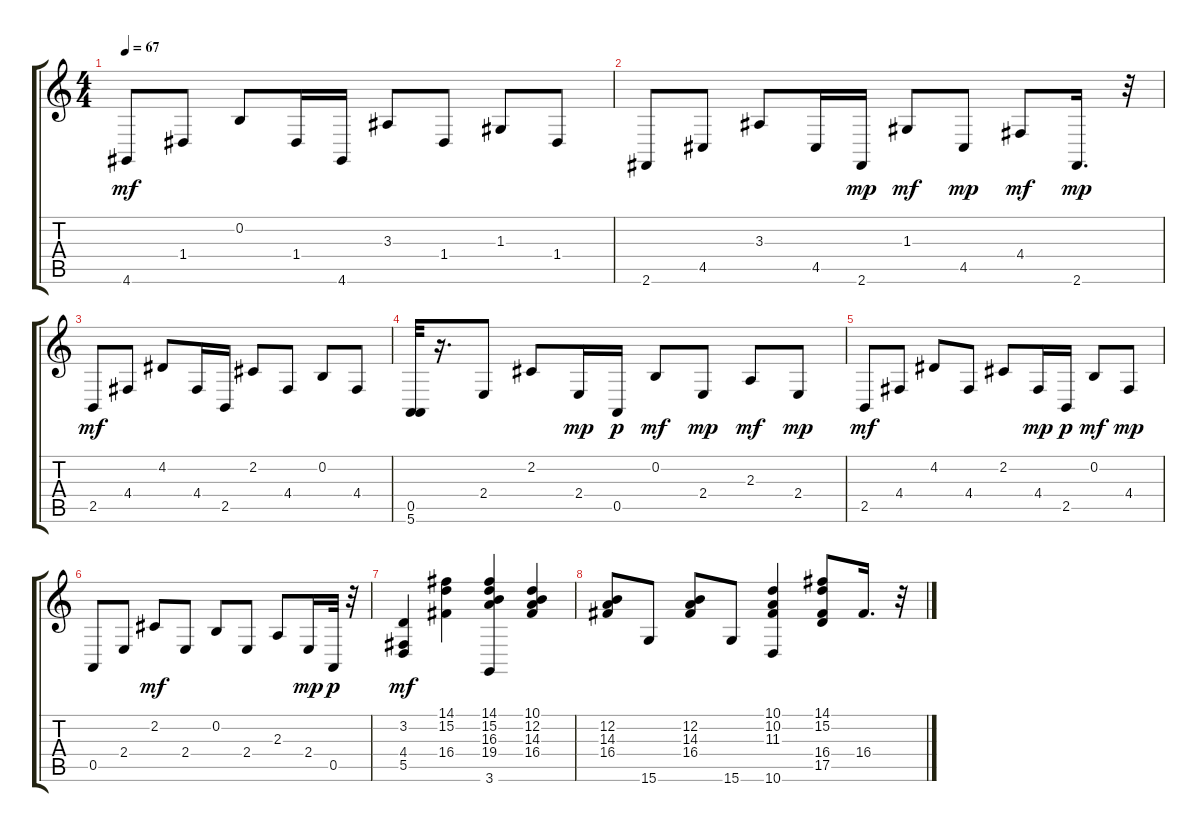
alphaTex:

\track "" {instrument acousticgrandpiano}
\staff {score tabs}
\tuning (E4 B3 G3 D3 A2 E2) {hide}
\ts (4 4)
\tempo 67
\clef g2
\ks c
4.6.8{dy mf} 1.4.8 0.2.8 1.4.16 4.6.16 3.3.8 1.4.8 1.3.8 1.4.8 |
2.6.8 4.5.8 3.3.8 4.5.16 2.6.16{dy mp} 1.3.8{dy mf} 4.5.8{dy mp} 4.4.8{dy mf} 2.6.16{d dy mp} r.32 |
2.5.8{dy mf} 4.4.8 4.2.8 4.4.16 2.5.16 2.2.8 4.4.8 0.2.8 4.4.8 |
(0.5 5.6).32 r.16{d} 2.4.8 2.2.8 2.4.16{dy mp} 0.5.16{dy p} 0.2.8{dy mf} 2.4.8{dy mp} 2.3.8{dy mf} 2.4.8{dy mp} |
2.5.8{dy mf} 4.4.8 4.2.8 4.4.8 2.2.8 4.4.16{dy mp} 2.5.16{dy p} 0.2.8{dy mf} 4.4.8{dy mp} |
0.5.8 2.4.8 2.2.8{dy mf} 2.4.8 0.2.8 2.4.8 2.3.8 2.4.16{dy mp} 0.5.32{dy p} r.32 |
(3.2 4.4 5.5).4{dy mf} (14.1 15.2 16.4).4 (14.1 15.2 16.3 19.4 3.6).4 (10.1 12.2 14.3 16.4).4 |
(12.2 14.3 16.4).8 15.6.8 (12.2 14.3 16.4).8 15.6.8 (10.1 10.2 11.3 10.6).4 (14.1 15.2 16.4 17.5).8 16.4.16{d} r.32
